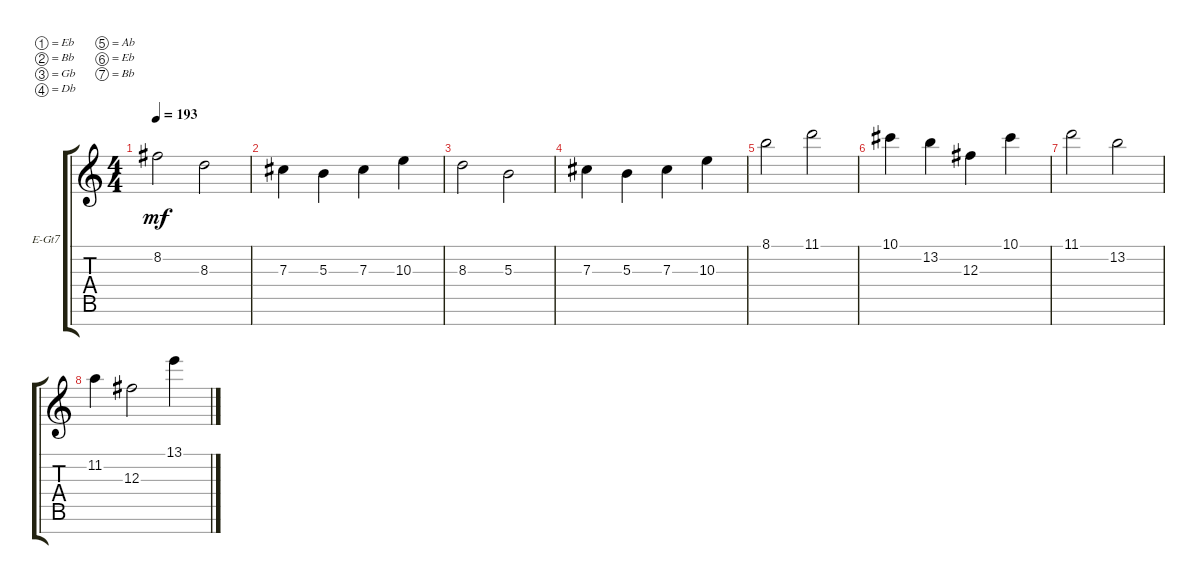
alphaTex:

\defaultSystemsLayout 4
\bracketExtendMode groupsimilarinstruments
\firstSystemTrackNameOrientation horizontal
\otherSystemsTrackNameOrientation horizontal
\track ("Electric Guitar" "E-Gt7") {multiBarRest instrument overdrivenguitar}
\staff {score tabs}
\tuning (Eb4 Bb3 Gb3 Db3 Ab2 Eb2 Bb1)
\ts (4 4)
\tempo 193
\clef g2
\ks c
8.2.2{dy mf} 8.3.2 |
7.3.4 5.3.4 7.3.4 10.3.4 |
8.3.2 5.3.2 |
7.3.4 5.3.4 7.3.4 10.3.4 |
8.1.2 11.1.2 |
10.1.4 13.2.4 12.3.4 10.1.4 |
11.1.2 13.2.2 |
11.2.4 12.3.2 13.1.4
